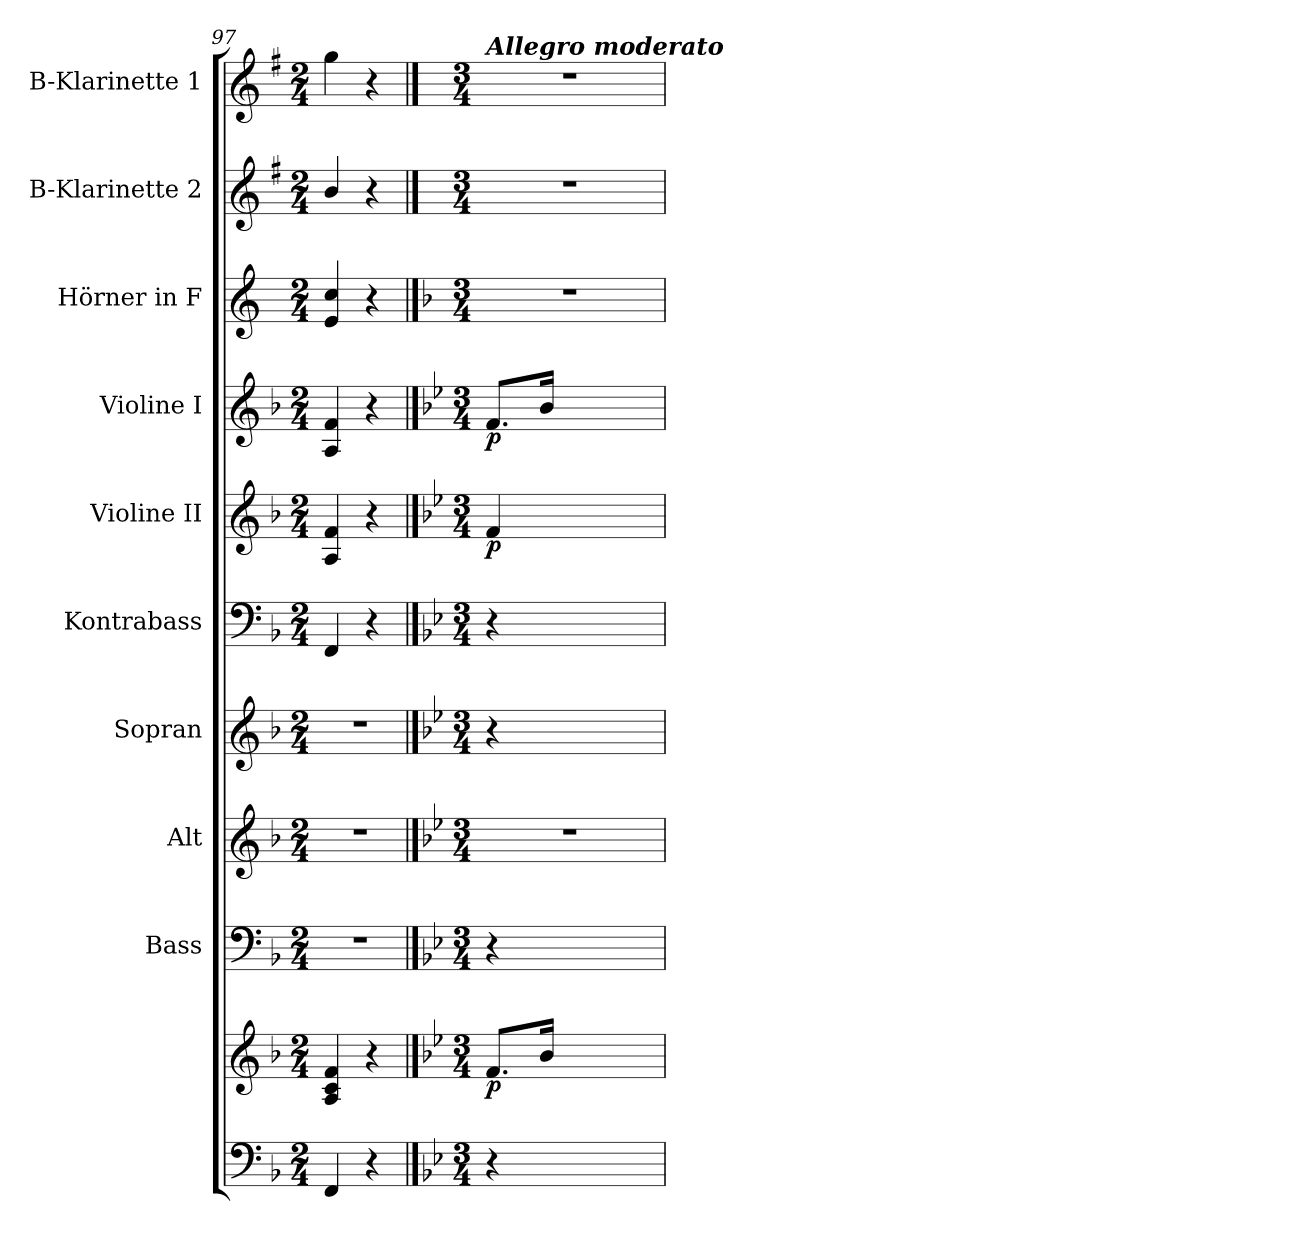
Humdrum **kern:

**kern	**kern	**dynam	**kern	**kern	**kern	**kern	**kern	**dynam	**kern	**dynam	**kern	**kern	**kern
*part10	*part10	*part10	*part9	*part8	*part7	*part6	*part5	*part5	*part4	*part4	*part3	*part2	*part1
*staff11	*staff10	*staff10/11	*staff9	*staff8	*staff7	*staff6	*staff5	*staff5	*staff4	*staff4	*staff3	*staff2	*staff1
*	*	*	*I"Bass	*I"Alt	*I"Sopran	*I"Kontrabass	*I"Violine II	*	*I"Violine I	*	*I"Hörner in F	*I"B-Klarinette 2	*I"B-Klarinette 1
*	*	*	*I'B.	*I'A.	*I'S.	*I'Kb.	*I'Vl. II	*	*I'Vl. I	*	*	*I'B Kl. 2	*I'B Kl. 1
*clefF4	*clefG2	*	*clefF4	*clefG2	*clefG2	*clefF4	*clefG2	*	*clefG2	*	*clefG2	*clefG2	*clefG2
*	*	*	*	*	*	*ITrd7c12	*	*	*	*	*ITrd4c7	*ITrd1c2	*ITrd1c2
*k[b-]	*k[b-]	*	*k[b-]	*k[b-]	*k[b-]	*k[b-]	*k[b-]	*	*k[b-]	*	*k[b-]	*k[b-]	*k[b-]
*F:	*F:	*	*F:	*F:	*F:	*F:	*F:	*	*F:	*	*F:	*F:	*F:
*M2/4	*M2/4	*	*M2/4	*M2/4	*M2/4	*M2/4	*M2/4	*	*M2/4	*	*M2/4	*M2/4	*M2/4
=97	=97	=97	=97	=97	=97	=97	=97	=97	=97	=97	=97	=97	=97
4FF/	4A/ 4c/ 4f/	.	2r	2r	2r	4FFF/	4A/ 4f/	.	4A/ 4f/	.	4A/ 4f/	4a/	4ff\
4r	4r	.	.	.	.	4r	4r	.	4r	.	4r	4r	4r
!!LO:PB:g=z
==98	==98	==98	==98	==98	==98	==98	==98	==98	==98	==98	==98	==98	==98
*k[b-e-]	*k[b-e-]	*	*k[b-e-]	*k[b-e-]	*k[b-e-]	*k[b-e-]	*k[b-e-]	*	*k[b-e-]	*	*k[b-e-]	*k[b-e-]	*k[b-e-]
*B-:	*B-:	*	*B-:	*B-:	*B-:	*B-:	*B-:	*	*B-:	*	*B-:	*B-:	*B-:
*M3/4	*M3/4	*	*M3/4	*M3/4	*M3/4	*M3/4	*M3/4	*	*M3/4	*	*M3/4	*M3/4	*M3/4
!	!	!	!	!	!	!	!	!	!	!	!	!	!LO:TX:a:Bi:t=Allegro moderato
!	!	!LO:DY:b	!	!	!	!	!	!LO:DY:b	!	!LO:DY:b	!	!	!
4r	8.f/L	p	4r	2.r	4r	4r	4f/	p	8.f/L	p	2.r	2.r	2.r
.	16b-/Jk	.	.	.	.	.	.	.	16b-/Jk	.	.	.	.
2ryy	2ryy	.	2ryy	.	2ryy	2ryy	2ryy	.	2ryy	.	.	.	.
=	=	=	=	=	=	=	=	=	=	=	=	=	=
*-	*-	*-	*-	*-	*-	*-	*-	*-	*-	*-	*-	*-	*-
